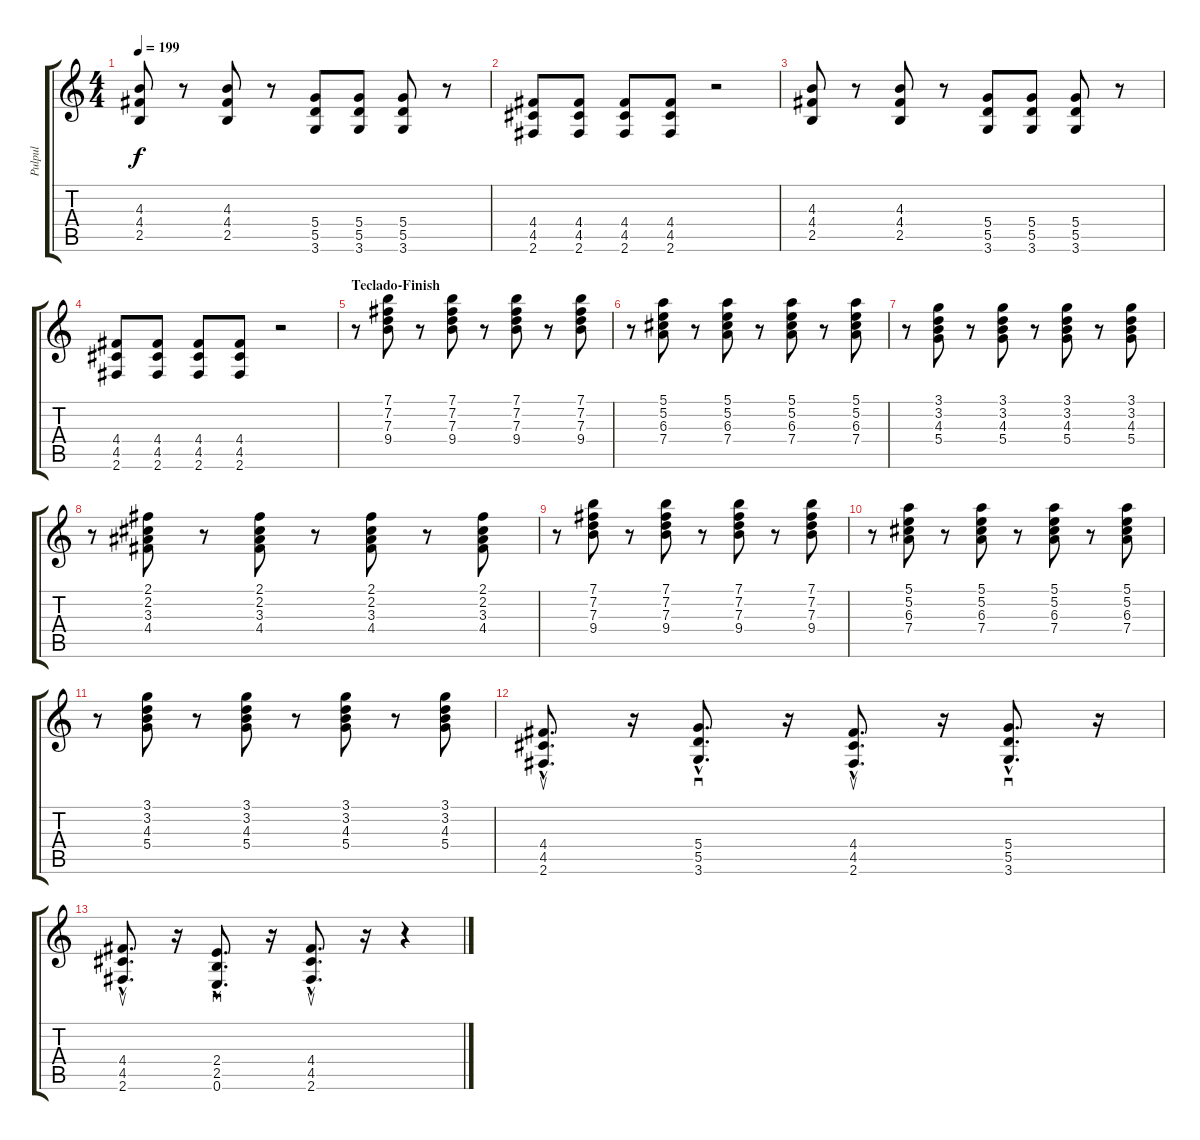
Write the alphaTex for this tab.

\track ("Pulpul" "Pulpul") {instrument electricguitarclean}
\staff {score tabs}
\tuning (E4 B3 G3 D3 A2 E2) {hide}
\ts (4 4)
\tempo 199
\clef g2
\ks c
(4.3 4.4 2.5).8{dy f instrument distortionguitar} r.8 (4.3 4.4 2.5).8 r.8 (5.4 5.5 3.6).8 (5.4 5.5 3.6).8 (5.4 5.5 3.6).8 r.8 |
(4.4 4.5 2.6).8 (4.4 4.5 2.6).8 (4.4 4.5 2.6).8 (4.4 4.5 2.6).8 r.2 |
(4.3 4.4 2.5).8 r.8 (4.3 4.4 2.5).8 r.8 (5.4 5.5 3.6).8 (5.4 5.5 3.6).8 (5.4 5.5 3.6).8 r.8 |
(4.4 4.5 2.6).8 (4.4 4.5 2.6).8 (4.4 4.5 2.6).8 (4.4 4.5 2.6).8 r.2 |
\section ("" "Teclado-Finish")
r.8{instrument electricguitarmuted} (7.1 7.2 7.3 9.4).8 r.8 (7.1 7.2 7.3 9.4).8 r.8 (7.1 7.2 7.3 9.4).8 r.8 (7.1 7.2 7.3 9.4).8 |
r.8 (5.1 5.2 6.3 7.4).8 r.8 (5.1 5.2 6.3 7.4).8 r.8 (5.1 5.2 6.3 7.4).8 r.8 (5.1 5.2 6.3 7.4).8 |
r.8 (3.1 3.2 4.3 5.4).8 r.8 (3.1 3.2 4.3 5.4).8 r.8 (3.1 3.2 4.3 5.4).8 r.8 (3.1 3.2 4.3 5.4).8 |
r.8 (2.1 2.2 3.3 4.4).8 r.8 (2.1 2.2 3.3 4.4).8 r.8 (2.1 2.2 3.3 4.4).8 r.8 (2.1 2.2 3.3 4.4).8 |
r.8 (7.1 7.2 7.3 9.4).8 r.8 (7.1 7.2 7.3 9.4).8 r.8 (7.1 7.2 7.3 9.4).8 r.8 (7.1 7.2 7.3 9.4).8 |
r.8 (5.1 5.2 6.3 7.4).8 r.8 (5.1 5.2 6.3 7.4).8 r.8 (5.1 5.2 6.3 7.4).8 r.8 (5.1 5.2 6.3 7.4).8 |
r.8 (3.1 3.2 4.3 5.4).8 r.8 (3.1 3.2 4.3 5.4).8 r.8 (3.1 3.2 4.3 5.4).8 r.8 (3.1 3.2 4.3 5.4).8 |
(4.4{hac} 4.5{hac} 2.6{hac}).8{d su instrument distortionguitar} r.16 (5.4{hac} 5.5{hac} 3.6{hac}).8{d sd} r.16 (4.4{hac} 4.5{hac} 2.6{hac}).8{d su} r.16 (5.4{hac} 5.5{hac} 3.6{hac}).8{d sd} r.16 |
(4.4{hac} 4.5{hac} 2.6{hac}).8{d su} r.16 (2.4{hac} 2.5{hac} 0.6{hac}).8{d sd} r.16 (4.4{hac} 4.5{hac} 2.6{hac}).8{d su} r.16 r.4
